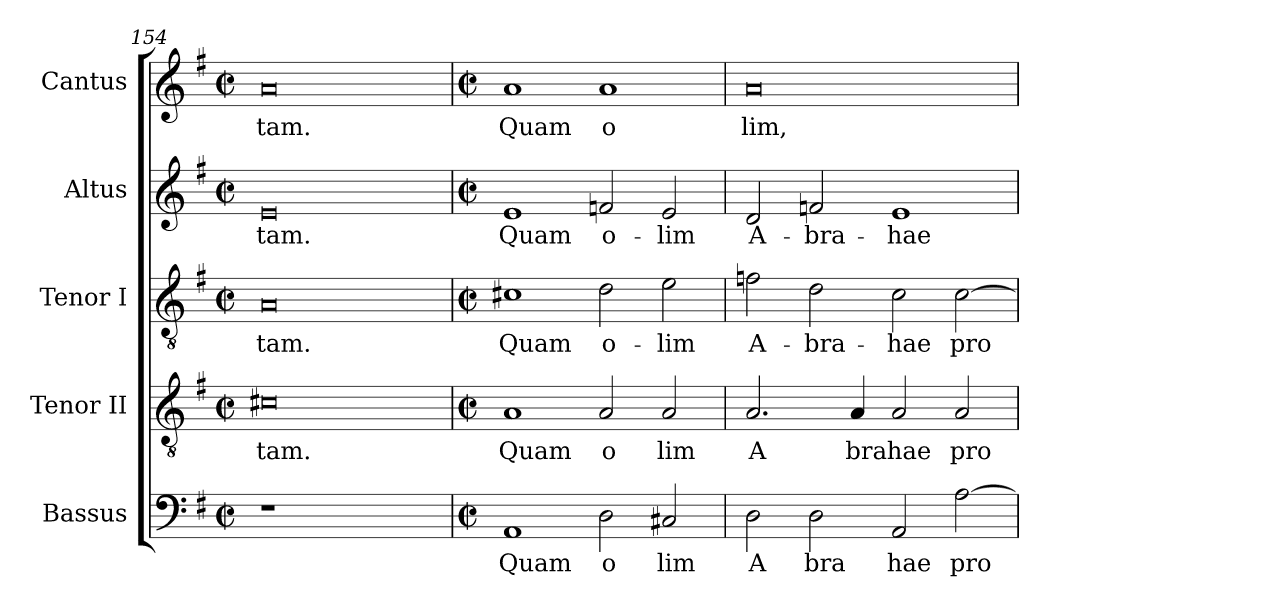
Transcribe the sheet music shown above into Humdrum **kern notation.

**kern	**text	**kern	**text	**kern	**text	**kern	**text	**kern	**text
*part5	*part5	*part4	*part4	*part3	*part3	*part2	*part2	*part1	*part1
*staff5	*staff5	*staff4	*staff4	*staff3	*staff3	*staff2	*staff2	*staff1	*staff1
*I"Bassus	*	*I"Tenor II	*	*I"Tenor I	*	*I"Altus	*	*I"Cantus	*
*I'B	*	*I'T II	*	*I'T I	*	*I'A	*	*I'C	*
*clefF4	*	*clefGv2	*	*clefGv2	*	*clefG2	*	*clefG2	*
*k[f#]	*	*k[f#]	*	*k[f#]	*	*k[f#]	*	*k[f#]	*
*G:	*	*G:	*	*G:	*	*G:	*	*G:	*
*M2/2	*	*M2/2	*	*M2/2	*	*M2/2	*	*M2/2	*
*met(c|)	*	*met(c|)	*	*met(c|)	*	*met(c|)	*	*met(c|)	*
=154	=154	=154	=154	=154	=154	=154	=154	=154	=154
!	!	!	!LO:LY:b:cj	!	!LO:LY:b:cj	!	!LO:LY:b:cj	!	!LO:LY:b:cj
1r	.	0c#X	tam.	0A	-tam.	0e	-tam.	0a	tam.
1ryy	.	.	.	.	.	.	.	.	.
!!LO:PB:g=z
=155!	=155!	=155!	=155!	=155!	=155!	=155!	=155!	=155!	=155!
*M2/2	*	*M2/2	*	*M2/2	*	*M2/2	*	*M2/2	*
*met(c|)	*	*met(c|)	*	*met(c|)	*	*met(c|)	*	*met(c|)	*
!	!LO:LY:b:cj	!	!LO:LY:b:cj	!	!LO:LY:b:cj	!	!LO:LY:b:cj	!	!LO:LY:b:cj
1AA	Quam	1A	Quam	1c#X	Quam	1e	Quam	1a	Quam
!	!LO:LY:b:cj	!	!LO:LY:b:cj	!	!LO:LY:b:cj	!	!LO:LY:b:cj	!	!LO:LY:b:cj
2D\	o	2A/	o	2d\	o-	2f/	o-	1a	o
!	!LO:LY:b:cj	!	!LO:LY:b:cj	!	!LO:LY:b:cj	!	!LO:LY:b:cj	!	!
2C#X/	lim	2A/	lim	2e\	-lim	2e/	-lim	.	.
=156	=156	=156	=156	=156	=156	=156	=156	=156	=156
!	!LO:LY:b:cj	!	!LO:LY:b:cj	!	!LO:LY:b:cj	!	!LO:LY:b:cj	!	!LO:LY:b:cj
2D\	A	2.A/	A	2f\	A-	2d/	A-	0a	lim,
!	!LO:LY:b:cj	!	!	!	!LO:LY:b:cj	!	!LO:LY:b:cj	!	!
2D\	bra	.	.	2d\	-bra-	2f/	-bra-	.	.
!	!	!	!LO:LY:b:cj	!	!	!	!	!	!
.	.	4A/	bra	.	.	.	.	.	.
!	!LO:LY:b:cj	!	!LO:LY:b:cj	!	!LO:LY:b:cj	!	!LO:LY:b:cj	!	!
2AA/	hae	2A/	hae	2c\	-hae	1e	-hae	.	.
!	!LO:LY:b:cj	!	!LO:LY:b:cj	!	!LO:LY:b:cj	!	!	!	!
[>2A\	pro	2A/	pro	[>2c\	pro-	.	.	.	.
=	=	=	=	=	=	=	=	=	=
*-	*-	*-	*-	*-	*-	*-	*-	*-	*-
